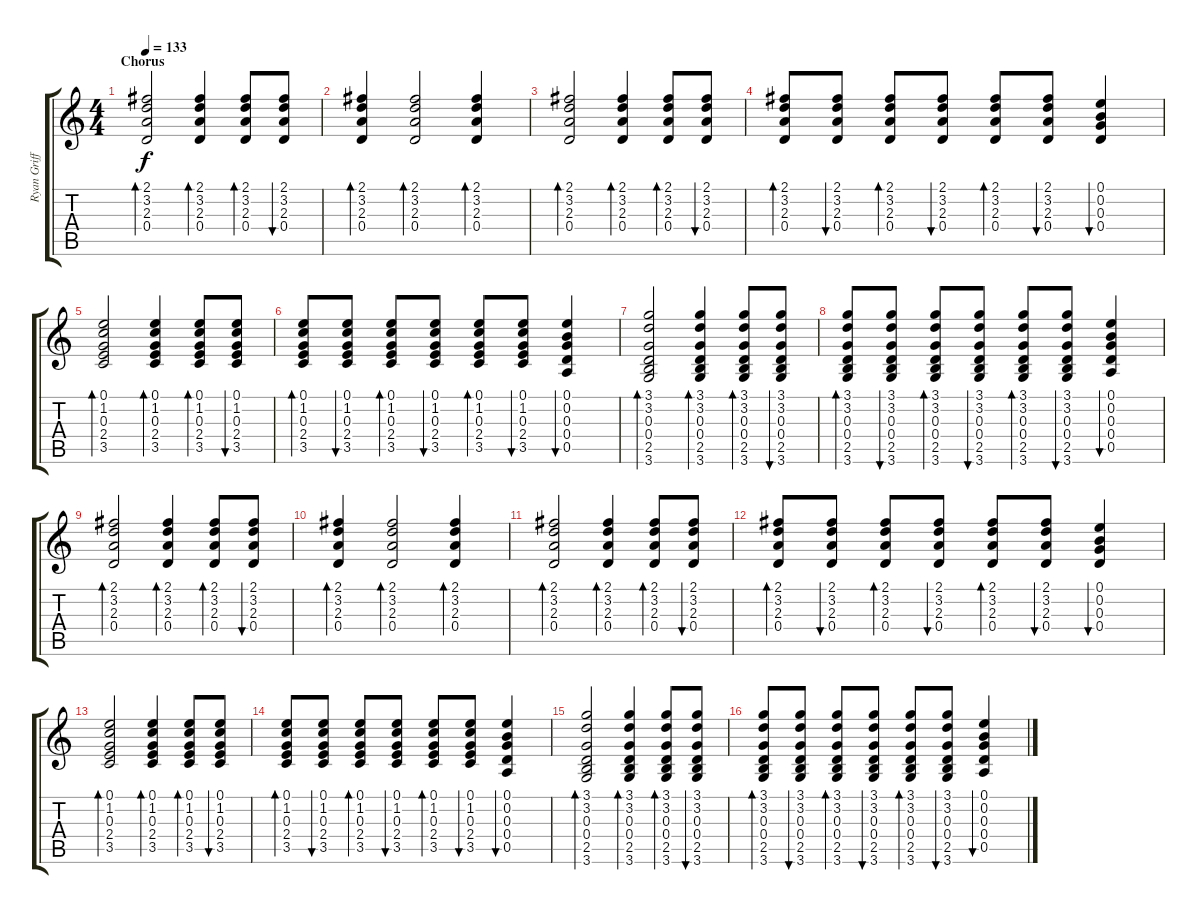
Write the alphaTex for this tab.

\track ("Ryan Griffits" "Ryan Griff") {instrument acousticguitarsteel}
\staff {score tabs}
\tuning (E4 B3 G3 D3 A2 E2) {hide}
\ts (4 4)
\section ("" "Chorus")
\tempo 133
\clef g2
\ks c
(2.1 3.2 2.3 0.4).2{bd 60 dy f volume 8} (2.1 3.2 2.3 0.4).4{bd 60} (2.1 3.2 2.3 0.4).8{bd 60} (2.1 3.2 2.3 0.4).8{bu 60} |
(2.1 3.2 2.3 0.4).4{bd 60} (2.1 3.2 2.3 0.4).2{bd 60} (2.1 3.2 2.3 0.4).4{bd 60} |
(2.1 3.2 2.3 0.4).2{bd 60} (2.1 3.2 2.3 0.4).4{bd 60} (2.1 3.2 2.3 0.4).8{bd 30} (2.1 3.2 2.3 0.4).8{bu 30} |
(2.1 3.2 2.3 0.4).8{bd 30} (2.1 3.2 2.3 0.4).8{bu 30} (2.1 3.2 2.3 0.4).8{bd 30} (2.1 3.2 2.3 0.4).8{bu 30} (2.1 3.2 2.3 0.4).8{bd 30} (2.1 3.2 2.3 0.4).8{bu 30} (0.1 0.2 0.3 0.4).4{bu 30} |
(0.1 1.2 0.3 2.4 3.5).2{bd 60} (0.1 1.2 0.3 2.4 3.5).4{bd 60} (0.1 1.2 0.3 2.4 3.5).8{bd 30} (0.1 1.2 0.3 2.4 3.5).8{bu 30} |
(0.1 1.2 0.3 2.4 3.5).8{bd 30} (0.1 1.2 0.3 2.4 3.5).8{bu 30} (0.1 1.2 0.3 2.4 3.5).8{bd 30} (0.1 1.2 0.3 2.4 3.5).8{bu 30} (0.1 1.2 0.3 2.4 3.5).8{bd 30} (0.1 1.2 0.3 2.4 3.5).8{bu 30} (0.1 0.2 0.3 0.4 0.5).4{bu 30} |
(3.1 3.2 0.3 0.4 2.5 3.6).2{bd 60} (3.1 3.2 0.3 0.4 2.5 3.6).4{bd 60} (3.1 3.2 0.3 0.4 2.5 3.6).8{bd 30} (3.1 3.2 0.3 0.4 2.5 3.6).8{bu 30} |
(3.1 3.2 0.3 0.4 2.5 3.6).8{bd 30} (3.1 3.2 0.3 0.4 2.5 3.6).8{bu 30} (3.1 3.2 0.3 0.4 2.5 3.6).8{bd 30} (3.1 3.2 0.3 0.4 2.5 3.6).8{bu 30} (3.1 3.2 0.3 0.4 2.5 3.6).8{bd 30} (3.1 3.2 0.3 0.4 2.5 3.6).8{bu 30} (0.1 0.2 0.3 0.4 0.5).4{bu 30} |
(2.1 3.2 2.3 0.4).2{bd 60} (2.1 3.2 2.3 0.4).4{bd 60} (2.1 3.2 2.3 0.4).8{bd 60} (2.1 3.2 2.3 0.4).8{bu 60} |
(2.1 3.2 2.3 0.4).4{bd 60} (2.1 3.2 2.3 0.4).2{bd 60} (2.1 3.2 2.3 0.4).4{bd 60} |
(2.1 3.2 2.3 0.4).2{bd 60} (2.1 3.2 2.3 0.4).4{bd 60} (2.1 3.2 2.3 0.4).8{bd 30} (2.1 3.2 2.3 0.4).8{bu 30} |
(2.1 3.2 2.3 0.4).8{bd 30} (2.1 3.2 2.3 0.4).8{bu 30} (2.1 3.2 2.3 0.4).8{bd 30} (2.1 3.2 2.3 0.4).8{bu 30} (2.1 3.2 2.3 0.4).8{bd 30} (2.1 3.2 2.3 0.4).8{bu 30} (0.1 0.2 0.3 0.4).4{bu 30} |
(0.1 1.2 0.3 2.4 3.5).2{bd 60} (0.1 1.2 0.3 2.4 3.5).4{bd 60} (0.1 1.2 0.3 2.4 3.5).8{bd 30} (0.1 1.2 0.3 2.4 3.5).8{bu 30} |
(0.1 1.2 0.3 2.4 3.5).8{bd 30} (0.1 1.2 0.3 2.4 3.5).8{bu 30} (0.1 1.2 0.3 2.4 3.5).8{bd 30} (0.1 1.2 0.3 2.4 3.5).8{bu 30} (0.1 1.2 0.3 2.4 3.5).8{bd 30} (0.1 1.2 0.3 2.4 3.5).8{bu 30} (0.1 0.2 0.3 0.4 0.5).4{bu 30} |
(3.1 3.2 0.3 0.4 2.5 3.6).2{bd 60} (3.1 3.2 0.3 0.4 2.5 3.6).4{bd 60} (3.1 3.2 0.3 0.4 2.5 3.6).8{bd 30} (3.1 3.2 0.3 0.4 2.5 3.6).8{bu 30} |
(3.1 3.2 0.3 0.4 2.5 3.6).8{bd 30} (3.1 3.2 0.3 0.4 2.5 3.6).8{bu 30} (3.1 3.2 0.3 0.4 2.5 3.6).8{bd 30} (3.1 3.2 0.3 0.4 2.5 3.6).8{bu 30} (3.1 3.2 0.3 0.4 2.5 3.6).8{bd 30} (3.1 3.2 0.3 0.4 2.5 3.6).8{bu 30} (0.1 0.2 0.3 0.4 0.5).4{bu 30}
